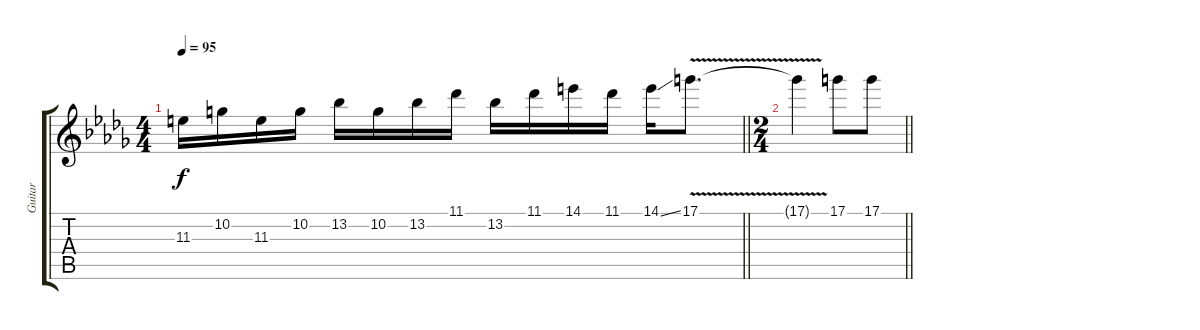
\track ("Guitar" "Guitar") {instrument overdrivenguitar}
\staff {score tabs}
\tuning (D4 A3 F3 C3 G2 C2) {hide}
\ts (4 4)
\tempo 95
\clef g2
\barLineRight lightlight
\ks db
11.3.16{dy f} 10.2.16 11.3.16 10.2.16 13.2.16 10.2.16 13.2.16 11.1.16 13.2.16 11.1.16 14.1.16 11.1.16 14.1{ss}.16 17.1{v}.8{d} |
\ts (2 4)
\barLineRight lightlight
17.1{t}.4 17.1.8 17.1.8
